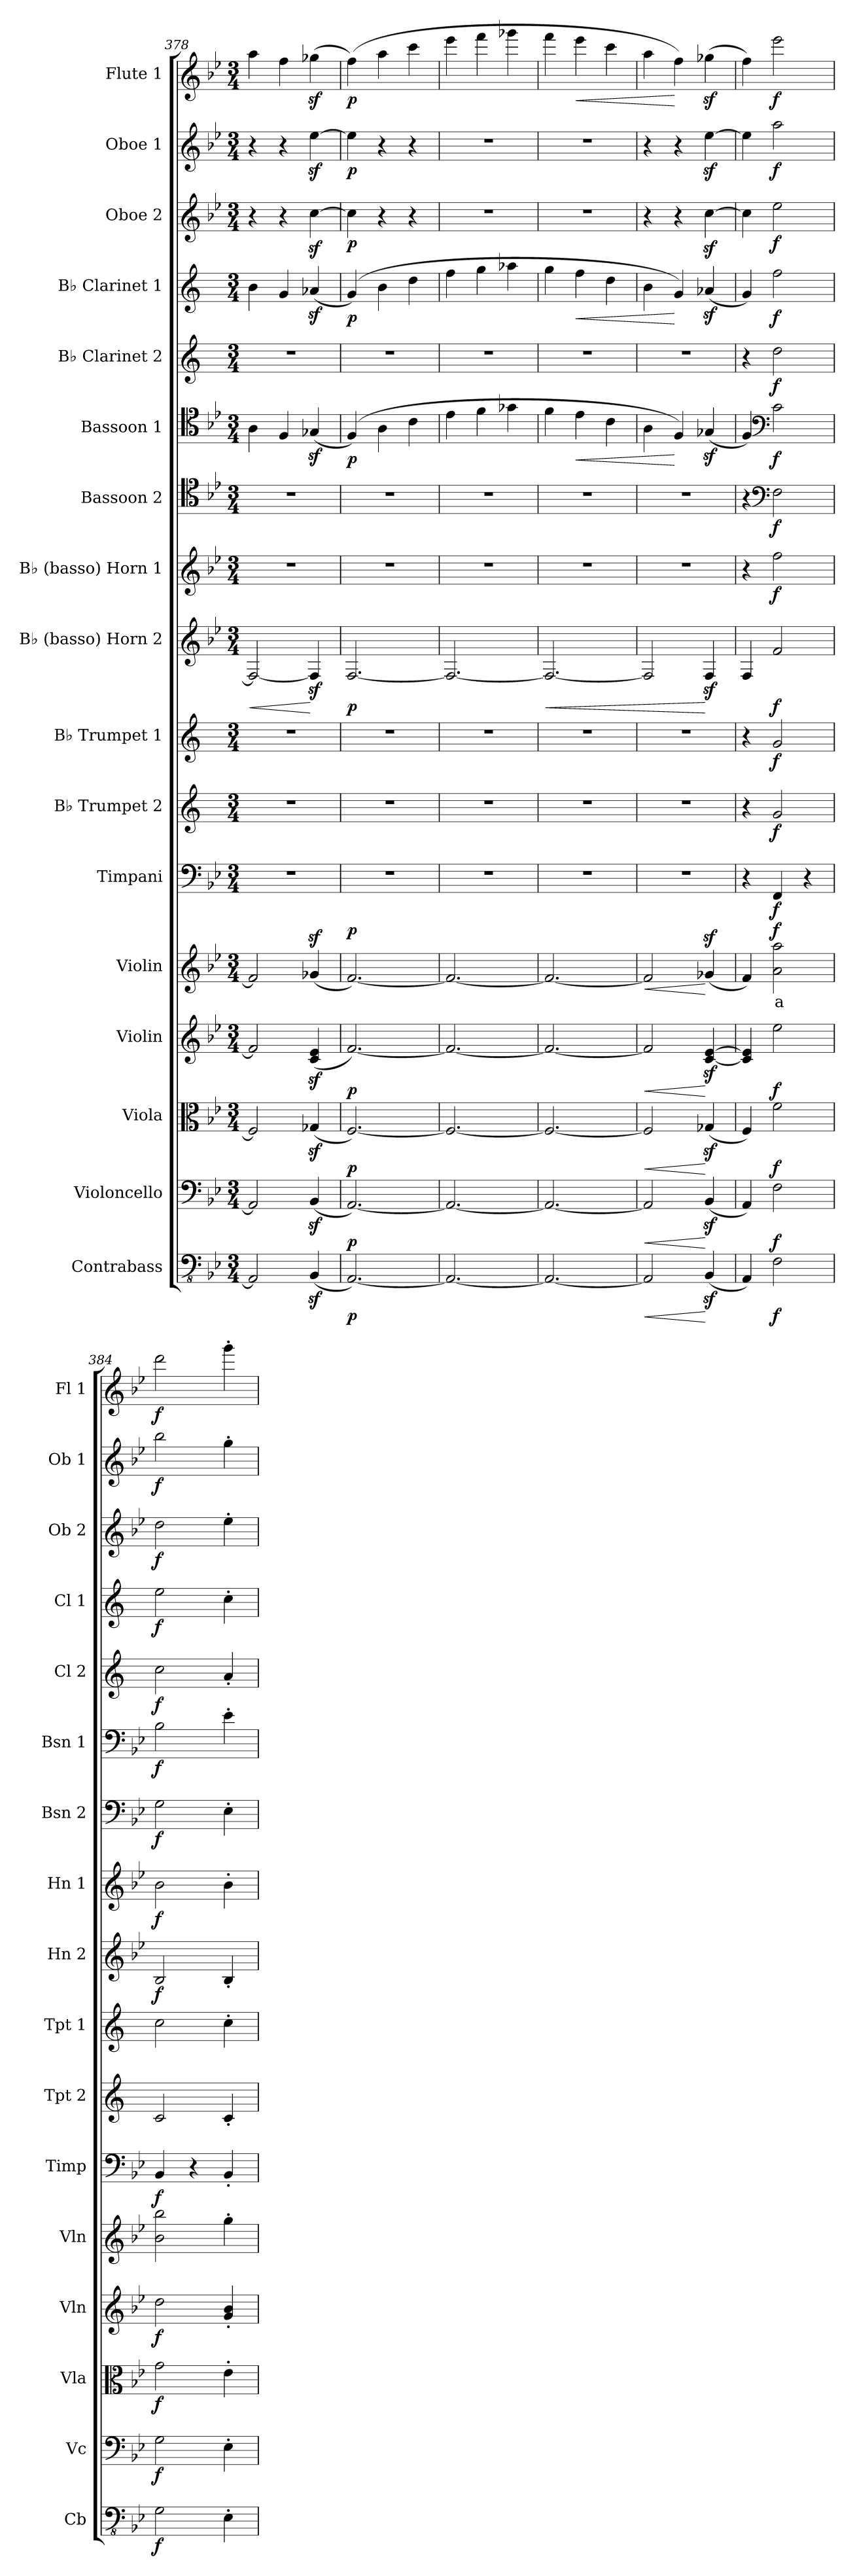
**kern	**dynam	**kern	**dynam	**kern	**dynam	**kern	**dynam	**kern	**text	**dynam	**kern	**dynam	**kern	**dynam	**kern	**dynam	**kern	**dynam	**kern	**dynam	**kern	**dynam	**kern	**dynam	**kern	**dynam	**kern	**dynam	**kern	**dynam	**kern	**dynam	**kern	**dynam
*part17	*part17	*part16	*part16	*part15	*part15	*part14	*part14	*part13	*part13	*part13	*part12	*part12	*part11	*part11	*part10	*part10	*part9	*part9	*part8	*part8	*part7	*part7	*part6	*part6	*part5	*part5	*part4	*part4	*part3	*part3	*part2	*part2	*part1	*part1
*staff17	*staff17	*staff16	*staff16	*staff15	*staff15	*staff14	*staff14	*staff13	*staff13	*staff13	*staff12	*staff12	*staff11	*staff11	*staff10	*staff10	*staff9	*staff9	*staff8	*staff8	*staff7	*staff7	*staff6	*staff6	*staff5	*staff5	*staff4	*staff4	*staff3	*staff3	*staff2	*staff2	*staff1	*staff1
*I"Contrabass	*	*I"Violoncello	*	*I"Viola	*	*I"Violin	*	*I"Violin	*	*	*I"Timpani	*	*I"B♭ Trumpet 2	*	*I"B♭ Trumpet 1	*	*I"B♭ (basso) Horn 2	*	*I"B♭ (basso) Horn 1	*	*I"Bassoon 2	*	*I"Bassoon 1	*	*I"B♭ Clarinet 2	*	*I"B♭ Clarinet 1	*	*I"Oboe 2	*	*I"Oboe 1	*	*I"Flute 1	*
*I'Cb	*	*I'Vc	*	*I'Vla	*	*I'Vln	*	*I'Vln	*	*	*I'Timp	*	*I'Tpt 2	*	*I'Tpt 1	*	*I'Hn 2	*	*I'Hn 1	*	*I'Bsn 2	*	*I'Bsn 1	*	*I'Cl 2	*	*I'Cl 1	*	*I'Ob 2	*	*I'Ob 1	*	*I'Fl 1	*
*clefFv4	*	*clefF4	*	*clefC3	*	*clefG2	*	*clefG2	*	*	*clefF4	*	*clefG2	*	*clefG2	*	*clefG2	*	*clefG2	*	*clefC4	*	*clefC4	*	*clefG2	*	*clefG2	*	*clefG2	*	*clefG2	*	*clefG2	*
*	*	*	*	*	*	*	*	*	*	*	*	*	*ITrd1c2	*	*ITrd1c2	*	*ITrd8c14	*	*ITrd8c14	*	*	*	*	*	*ITrd1c2	*	*ITrd1c2	*	*	*	*	*	*	*
*k[b-e-]	*	*k[b-e-]	*	*k[b-e-]	*	*k[b-e-]	*	*k[b-e-]	*	*	*k[b-e-]	*	*k[b-e-]	*	*k[b-e-]	*	*k[b-e-]	*	*k[b-e-]	*	*k[b-e-]	*	*k[b-e-]	*	*k[b-e-]	*	*k[b-e-]	*	*k[b-e-]	*	*k[b-e-]	*	*k[b-e-]	*
*M3/4	*	*M3/4	*	*M3/4	*	*M3/4	*	*M3/4	*	*	*M3/4	*	*M3/4	*	*M3/4	*	*M3/4	*	*M3/4	*	*M3/4	*	*M3/4	*	*M3/4	*	*M3/4	*	*M3/4	*	*M3/4	*	*M3/4	*
=378	=378	=378	=378	=378	=378	=378	=378	=378	=378	=378	=378	=378	=378	=378	=378	=378	=378	=378	=378	=378	=378	=378	=378	=378	=378	=378	=378	=378	=378	=378	=378	=378	=378	=378
!	!	!	!	!	!	!	!	!	!	!	!	!	!	!	!	!	!	!LO:HP:b	!	!	!	!	!	!	!	!	!	!	!	!	!	!	!	!
2AAA/]	.	2AA/]	.	2F/]	.	2f/]	.	2f/]	.	.	2.r	.	2.r	.	2.r	.	2FF/_	<	2.r	.	2.r	.	4A\	.	2.r	.	4a\	.	4r	.	4r	.	4aa\	.
.	.	.	.	.	.	.	.	.	.	.	.	.	.	.	.	.	.	.	.	.	.	.	4F/	.	.	.	4f/	.	4r	.	4r	.	4ff\	.
(<4BBB-z</	.	(<4BB-z</	.	(<4G-Xz</	.	(<4c/z< 4e-/z<	.	(<4g-Xz</	.	.	.	.	.	.	.	.	4FFz</]	[	.	.	.	.	(<4G-Xz</	.	.	.	(<4g-Xz</	.	[4ccz<\	.	[4ee-z<\	.	(>4gg-Xz<\	.
=379	=379	=379	=379	=379	=379	=379	=379	=379	=379	=379	=379	=379	=379	=379	=379	=379	=379	=379	=379	=379	=379	=379	=379	=379	=379	=379	=379	=379	=379	=379	=379	=379	=379	=379
!	!LO:DY:b	!	!LO:DY:b	!	!LO:DY:b	!	!LO:DY:b	!	!	!LO:DY:b	!	!	!	!	!	!	!	!LO:DY:b	!	!	!	!	!	!LO:DY:b	!	!	!	!LO:DY:b	!	!LO:DY:b	!	!LO:DY:b	!	!LO:DY:b
[2.AAA/)	p	[2.AA/)	p	[2.F/)	p	[2.f/)	p	[2.f/)	.	p	2.r	.	2.r	.	2.r	.	[2.FF/	p	2.r	.	2.r	.	(>4F/)	p	2.r	.	(>4f/)	p	4cc\]	p	4ee-\]	p	(>4ff\)	p
.	.	.	.	.	.	.	.	.	.	.	.	.	.	.	.	.	.	.	.	.	.	.	4A\	.	.	.	4a\	.	4r	.	4r	.	4aa\	.
.	.	.	.	.	.	.	.	.	.	.	.	.	.	.	.	.	.	.	.	.	.	.	4c\	.	.	.	4cc\	.	4r	.	4r	.	4ccc\	.
=380	=380	=380	=380	=380	=380	=380	=380	=380	=380	=380	=380	=380	=380	=380	=380	=380	=380	=380	=380	=380	=380	=380	=380	=380	=380	=380	=380	=380	=380	=380	=380	=380	=380	=380
2.AAA/_	.	2.AA/_	.	2.F/_	.	2.f/_	.	2.f/_	.	.	2.r	.	2.r	.	2.r	.	2.FF/_	.	2.r	.	2.r	.	4e-\	.	2.r	.	4ee-\	.	2.r	.	2.r	.	4eee-\	.
.	.	.	.	.	.	.	.	.	.	.	.	.	.	.	.	.	.	.	.	.	.	.	4f\	.	.	.	4ff\	.	.	.	.	.	4fff\	.
.	.	.	.	.	.	.	.	.	.	.	.	.	.	.	.	.	.	.	.	.	.	.	4g-X\	.	.	.	4gg-X\	.	.	.	.	.	4ggg-X\	.
=381	=381	=381	=381	=381	=381	=381	=381	=381	=381	=381	=381	=381	=381	=381	=381	=381	=381	=381	=381	=381	=381	=381	=381	=381	=381	=381	=381	=381	=381	=381	=381	=381	=381	=381
!	!	!	!	!	!	!	!	!	!	!	!	!	!	!	!	!	!	!LO:HP:b	!	!	!	!	!	!	!	!	!	!	!	!	!	!	!	!
2.AAA/_	.	2.AA/_	.	2.F/_	.	2.f/_	.	2.f/_	.	.	2.r	.	2.r	.	2.r	.	2.FF/_	<	2.r	.	2.r	.	4f\	.	2.r	.	4ff\	.	2.r	.	2.r	.	4fff\	.
!	!	!	!	!	!	!	!	!	!	!	!	!	!	!	!	!	!	!	!	!	!	!	!	!LO:HP:b	!	!	!	!LO:HP:b	!	!	!	!	!	!LO:HP:b
.	.	.	.	.	.	.	.	.	.	.	.	.	.	.	.	.	.	.	.	.	.	.	4e-\	<	.	.	4ee-\	<	.	.	.	.	4eee-\	<
.	.	.	.	.	.	.	.	.	.	.	.	.	.	.	.	.	.	.	.	.	.	.	4c\	.	.	.	4cc\	.	.	.	.	.	4ccc\	.
=382	=382	=382	=382	=382	=382	=382	=382	=382	=382	=382	=382	=382	=382	=382	=382	=382	=382	=382	=382	=382	=382	=382	=382	=382	=382	=382	=382	=382	=382	=382	=382	=382	=382	=382
!	!LO:HP:b	!	!LO:HP:b	!	!LO:HP:b	!	!LO:HP:b	!	!	!LO:HP:b	!	!	!	!	!	!	!	!	!	!	!	!	!	!	!	!	!	!	!	!	!	!	!	!
2AAA/]	<	2AA/]	<	2F/]	<	2f/]	<	2f/]	.	<	2.r	.	2.r	.	2.r	.	2FF/]	.	2.r	.	2.r	.	4A\	.	2.r	.	4a\	.	4r	.	4r	.	4aa\	.
.	.	.	.	.	.	.	.	.	.	.	.	.	.	.	.	.	.	.	.	.	.	.	4F/)	[	.	.	4f/)	[	4r	.	4r	.	4ff\)	[
(<4BBB-z</	[	(<4BB-z</	[	(<4G-Xz</	[	[4c/z< [4e-/z<	[	(<4g-Xz</	.	[	.	.	.	.	.	.	4FFz</	[	.	.	.	.	(<4G-Xz</	.	.	.	(<4g-Xz</	.	[4ccz<\	.	[4ee-z<\	.	(>4gg-Xz<\	.
=383	=383	=383	=383	=383	=383	=383	=383	=383	=383	=383	=383	=383	=383	=383	=383	=383	=383	=383	=383	=383	=383	=383	=383	=383	=383	=383	=383	=383	=383	=383	=383	=383	=383	=383
4AAA/)	.	4AA/)	.	4F/)	.	4c/] 4e-/]	.	4f/)	.	.	4r	.	4r	.	4r	.	4FF/	.	4r	.	4r	.	4F/)	.	4r	.	4f/)	.	4cc\]	.	4ee-\]	.	4ff\)	.
*	*	*	*	*	*	*	*	*	*	*	*	*	*	*	*	*	*	*	*	*	*clefF4	*	*clefF4	*	*	*	*	*	*	*	*	*	*	*
!	!LO:DY:b	!	!LO:DY:b	!	!LO:DY:b	!	!LO:DY:b	!	!LO:LY:b:color=#FF0000	!LO:DY:b	!	!LO:DY:b	!	!LO:DY:b	!	!LO:DY:b	!	!LO:DY:b	!	!LO:DY:b	!	!LO:DY:b	!	!LO:DY:b	!	!LO:DY:b	!	!LO:DY:b	!	!LO:DY:b	!	!LO:DY:b	!	!LO:DY:b
2FF\	f	2F\	f	2f\	f	2ee-\	f	2a\ 2aa\	a	f	4FF/	f	2f/	f	2f/	f	2F/	f	2f\	f	2F\	f	2c\	f	2cc\	f	2ee-\	f	2ee-\	f	2aa\	f	2eee-\	f
.	.	.	.	.	.	.	.	.	.	.	4r	.	.	.	.	.	.	.	.	.	.	.	.	.	.	.	.	.	.	.	.	.	.	.
=384	=384	=384	=384	=384	=384	=384	=384	=384	=384	=384	=384	=384	=384	=384	=384	=384	=384	=384	=384	=384	=384	=384	=384	=384	=384	=384	=384	=384	=384	=384	=384	=384	=384	=384
!	!LO:DY:b	!	!LO:DY:b	!	!LO:DY:b	!	!LO:DY:b	!	!	!LO:DY:b	!	!	!	!	!	!	!	!LO:DY:b	!	!LO:DY:b	!	!LO:DY:b	!	!LO:DY:b	!	!LO:DY:b	!	!LO:DY:b	!	!LO:DY:b	!	!LO:DY:b	!	!LO:DY:b
2GG\	f	2G\	f	2g\	f	2dd\	f	2b-\ 2bb-\	.	f	4BB-/	.	2B-/	.	2b-\	.	2BB-/	f	2B-\	f	2G\	f	2B-\	f	2b-\	f	2dd\	f	2dd\	f	2bb-\	f	2ddd\	f
.	.	.	.	.	.	.	.	.	.	.	4r	.	.	.	.	.	.	.	.	.	.	.	.	.	.	.	.	.	.	.	.	.	.	.
4EE-'\	.	4E-'\	.	4e-'\	.	4g/' 4b-/'	.	4gg'\	.	.	4BB-'/	.	4B-'/	.	4b-'\	.	4BB-'/	.	4B-'\	.	4E-'\	.	4e-'\	.	4g'/	.	4b-'\	.	4ee-'\	.	4gg'\	.	4ggg'\	.
=	=	=	=	=	=	=	=	=	=	=	=	=	=	=	=	=	=	=	=	=	=	=	=	=	=	=	=	=	=	=	=	=	=	=
*-	*-	*-	*-	*-	*-	*-	*-	*-	*-	*-	*-	*-	*-	*-	*-	*-	*-	*-	*-	*-	*-	*-	*-	*-	*-	*-	*-	*-	*-	*-	*-	*-	*-	*-
